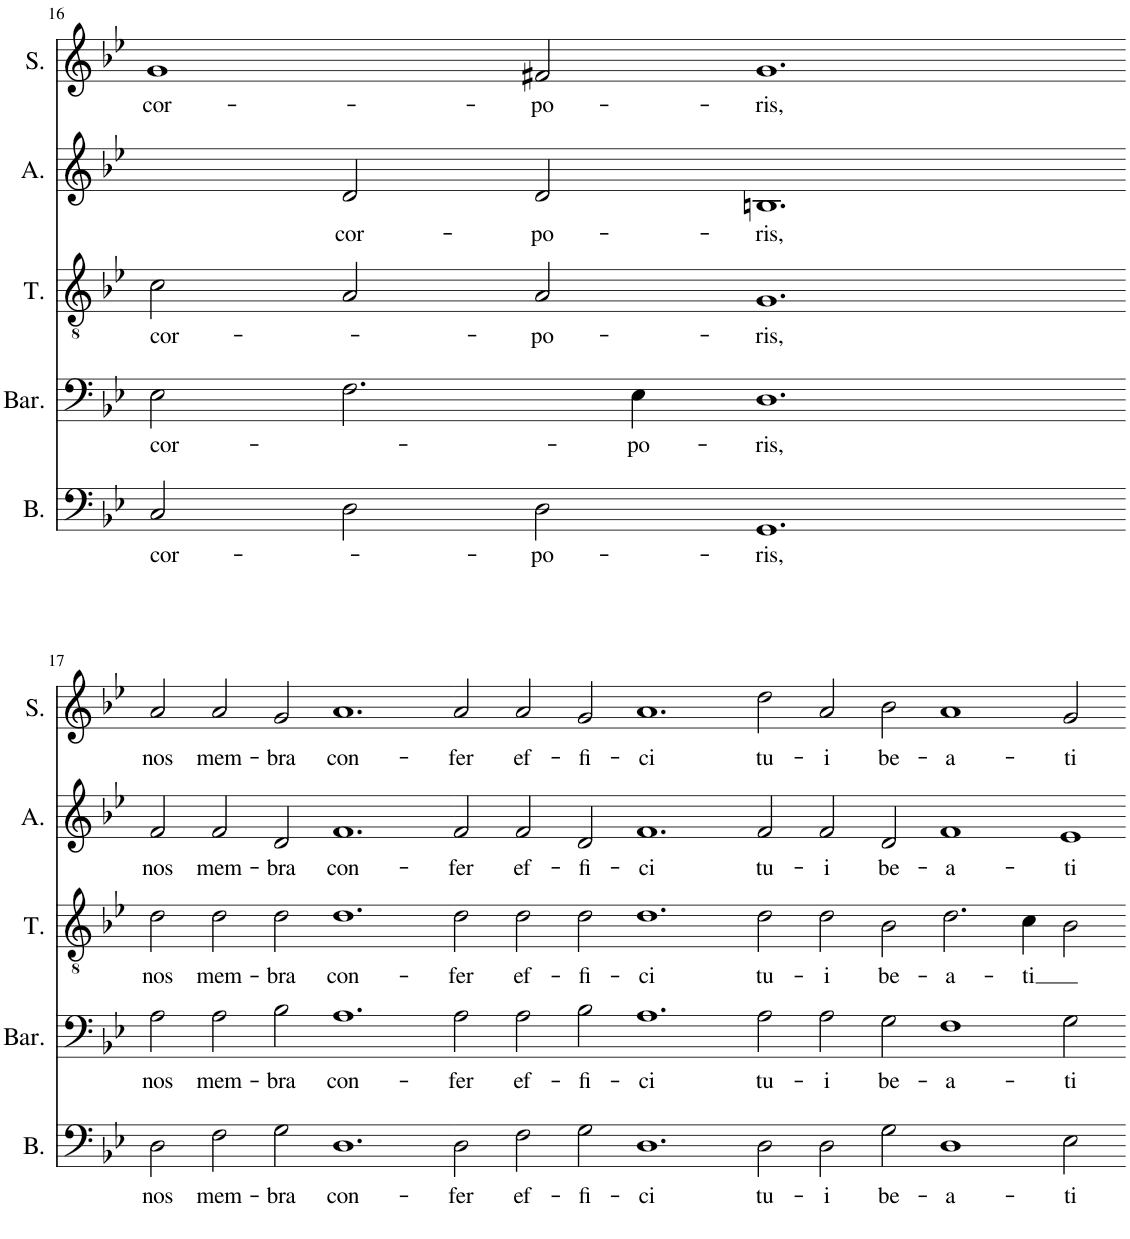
**kern	**text	**kern	**text	**kern	**text	**kern	**text	**kern	**text
*part5	*part5	*part4	*part4	*part3	*part3	*part2	*part2	*part1	*part1
*staff5	*staff5	*staff4	*staff4	*staff3	*staff3	*staff2	*staff2	*staff1	*staff1
*I"Bass	*	*I"Baritone	*	*I"Tenor	*	*I"Alto	*	*I"Soprano	*
*I'B.	*	*I'Bar.	*	*I'T.	*	*I'A.	*	*I'S.	*
!!LO:PB:g=z
*clefF4	*	*clefF4	*	*clefGv2	*	*clefG2	*	*clefG2	*
*k[b-e-]	*	*k[b-e-]	*	*k[b-e-]	*	*k[b-e-]	*	*k[b-e-]	*
*M6/2	*	*M6/2	*	*M6/2	*	*M6/2	*	*M6/2	*
=16	=16	=16	=16	=16	=16	=16	=16	=16	=16
!	!LO:LY:b	!	!LO:LY:b	!	!LO:LY:b	!	!	!	!LO:LY:b
2C/	cor-	2E-\	cor-	2c\	cor-	2e-/]	.	1g	cor-
!	!	!	!	!	!	!	!LO:LY:b	!	!
2D\	.	2.F\	.	2A/	.	2d/	cor-	.	.
!	!LO:LY:b	!	!	!	!LO:LY:b	!	!LO:LY:b	!	!LO:LY:b
2D\	-po-	.	.	2A/	po-	2d/	-po-	2f#X/	-po-
!	!	!	!LO:LY:b	!	!	!	!	!	!
.	.	4E-\	-po-	.	.	.	.	.	.
!	!LO:LY:b	!	!LO:LY:b	!	!LO:LY:b	!	!LO:LY:b	!	!LO:LY:b
1.GG	-ris,	1.D	-ris,	1.G	-ris,	1.Bn	-ris,	1.g	-ris,
!!LO:LB:g=z
=17	=17	=17	=17	=17	=17	=17	=17	=17	=17
!	!LO:LY:b	!	!LO:LY:b	!	!LO:LY:b	!	!LO:LY:b	!	!LO:LY:b
2D\	nos	2A\	nos	2d\	nos	2f/	nos	2a/	nos
!	!LO:LY:b	!	!LO:LY:b	!	!LO:LY:b	!	!LO:LY:b	!	!LO:LY:b
2F\	mem-	2A\	mem-	2d\	mem-	2f/	mem-	2a/	mem-
!	!LO:LY:b	!	!LO:LY:b	!	!LO:LY:b	!	!LO:LY:b	!	!LO:LY:b
2G\	-bra	2B-\	-bra	2d\	-bra	2d/	-bra	2g/	-bra
!	!LO:LY:b	!	!LO:LY:b	!	!LO:LY:b	!	!LO:LY:b	!	!LO:LY:b
1.D	con-	1.A	con-	1.d	con-	1.f	con-	1.a	con-
=18	=18	=18	=18	=18	=18	=18	=18	=18	=18
!	!LO:LY:b	!	!LO:LY:b	!	!LO:LY:b	!	!LO:LY:b	!	!LO:LY:b
2D\	-fer	2A\	-fer	2d\	-fer	2f/	-fer	2a/	-fer
!	!LO:LY:b	!	!LO:LY:b	!	!LO:LY:b	!	!LO:LY:b	!	!LO:LY:b
2F\	ef-	2A\	ef-	2d\	ef-	2f/	ef-	2a/	ef-
!	!LO:LY:b	!	!LO:LY:b	!	!LO:LY:b	!	!LO:LY:b	!	!LO:LY:b
2G\	-fi-	2B-\	-fi-	2d\	-fi-	2d/	-fi-	2g/	-fi-
!	!LO:LY:b	!	!LO:LY:b	!	!LO:LY:b	!	!LO:LY:b	!	!LO:LY:b
1.D	-ci	1.A	-ci	1.d	-ci	1.f	-ci	1.a	-ci
=19	=19	=19	=19	=19	=19	=19	=19	=19	=19
!	!LO:LY:b	!	!LO:LY:b	!	!LO:LY:b	!	!LO:LY:b	!	!LO:LY:b
2D\	tu-	2A\	tu-	2d\	tu-	2f/	tu-	2dd\	tu-
!	!LO:LY:b	!	!LO:LY:b	!	!LO:LY:b	!	!LO:LY:b	!	!LO:LY:b
2D\	-i	2A\	-i	2d\	-i	2f/	-i	2a/	-i
!	!LO:LY:b	!	!LO:LY:b	!	!LO:LY:b	!	!LO:LY:b	!	!LO:LY:b
2G\	be-	2G\	be-	2B-\	be-	2d/	be-	2b-\	be-
!	!LO:LY:b	!	!LO:LY:b	!	!LO:LY:b	!	!LO:LY:b	!	!LO:LY:b
1D	-a-	1F	-a-	2.d\	-a-	1f	-a-	1a	-a-
!	!	!	!	!	!LO:LY:b	!	!	!	!
.	.	.	.	4c\	-ti	.	.	.	.
!	!LO:LY:b	!	!LO:LY:b	!	!	!	!LO:LY:b	!	!LO:LY:b
2E-\	-ti	2G\	-ti	2B-\	.	[2e-	-ti	2g/	-ti
=	=	=	=	=	=	=	=	=	=
*-	*-	*-	*-	*-	*-	*-	*-	*-	*-
